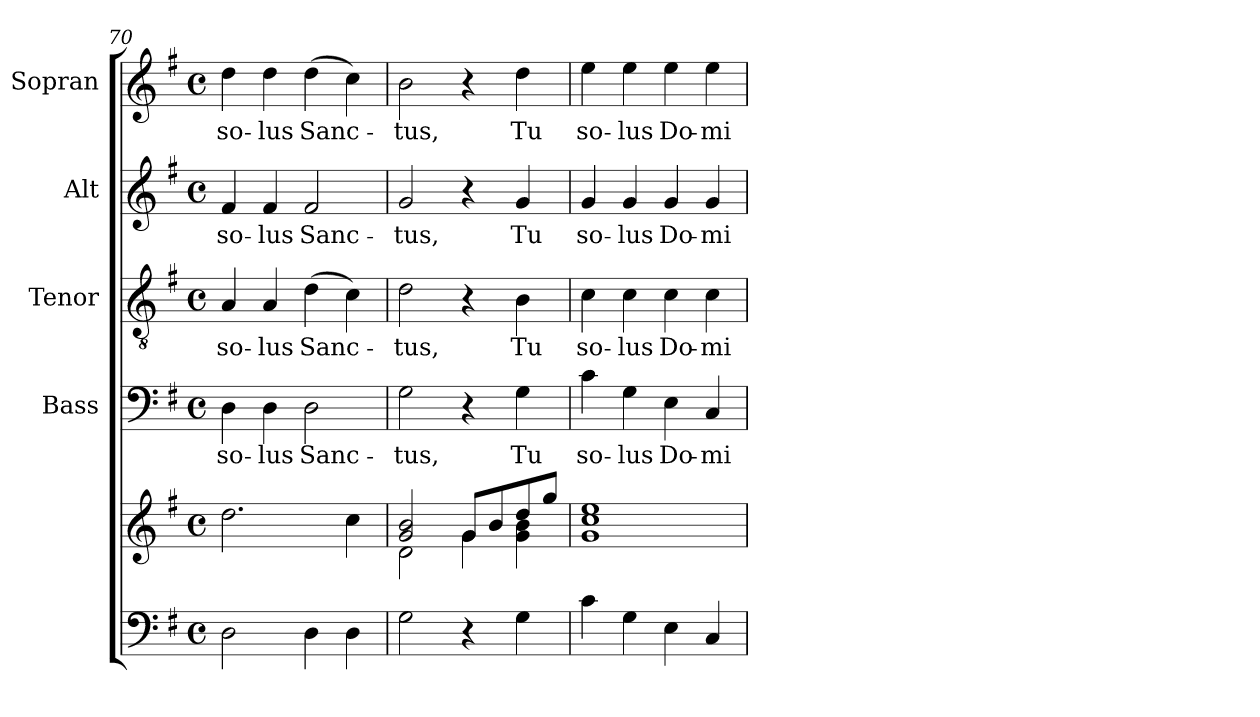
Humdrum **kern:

**kern	**kern	**kern	**text	**kern	**text	**kern	**text	**kern	**text
*part5	*part5	*part4	*part4	*part3	*part3	*part2	*part2	*part1	*part1
*staff6	*staff5	*staff4	*staff4	*staff3	*staff3	*staff2	*staff2	*staff1	*staff1
*	*	*I"Bass	*	*I"Tenor	*	*I"Alt	*	*I"Sopran	*
*	*	*I'B.	*	*I'T.	*	*I'A.	*	*I'S.	*
*clefF4	*clefG2	*clefF4	*	*clefGv2	*	*clefG2	*	*clefG2	*
*k[f#]	*k[f#]	*k[f#]	*	*k[f#]	*	*k[f#]	*	*k[f#]	*
*G:	*G:	*G:	*	*G:	*	*G:	*	*G:	*
*M4/4	*M4/4	*M4/4	*	*M4/4	*	*M4/4	*	*M4/4	*
*met(c)	*met(c)	*met(c)	*	*met(c)	*	*met(c)	*	*met(c)	*
=70	=70	=70	=70	=70	=70	=70	=70	=70	=70
!	!	!	!LO:LY:b	!	!LO:LY:b	!	!LO:LY:b	!	!LO:LY:b
2D\	2.dd\	4D\	so-	4A/	so-	4f#/	so-	4dd\	so-
!	!	!	!LO:LY:b	!	!LO:LY:b	!	!LO:LY:b	!	!LO:LY:b
.	.	4D\	-lus	4A/	-lus	4f#/	-lus	4dd\	-lus
!	!	!	!LO:LY:b	!	!LO:LY:b	!	!LO:LY:b	!	!LO:LY:b
4D\	.	2D\	Sanc-	(>4d\	Sanc-	2f#/	Sanc-	(>4dd\	Sanc-
4D\	4cc\	.	.	4c\)	.	.	.	4cc\)	.
=71	=71	=71	=71	=71	=71	=71	=71	=71	=71
*	*^	*	*	*	*	*	*	*	*
!	!	!	!	!LO:LY:b	!	!LO:LY:b	!	!LO:LY:b	!	!LO:LY:b
2G\	2g/ 2b/	2d\	2G\	-tus,	2d\	-tus,	2g/	-tus,	2b\	-tus,
4r	8g/L	4g\	4r	.	4r	.	4r	.	4r	.
.	8b/	.	.	.	.	.	.	.	.	.
!	!	!	!	!LO:LY:b	!	!LO:LY:b	!	!LO:LY:b	!	!LO:LY:b
4G\	8dd/	4g\ 4b\	4G\	Tu	4B\	Tu	4g/	Tu	4dd\	Tu
.	8gg/J	.	.	.	.	.	.	.	.	.
*	*v	*v	*	*	*	*	*	*	*	*
!!LO:LB:g=z
=72	=72	=72	=72	=72	=72	=72	=72	=72	=72
!	!	!	!LO:LY:b	!	!LO:LY:b	!	!LO:LY:b	!	!LO:LY:b
4c\	1g 1cc 1ee	4c\	so-	4c\	so-	4g/	so-	4ee\	so-
!	!	!	!LO:LY:b	!	!LO:LY:b	!	!LO:LY:b	!	!LO:LY:b
4G\	.	4G\	-lus	4c\	-lus	4g/	-lus	4ee\	-lus
!	!	!	!LO:LY:b	!	!LO:LY:b	!	!LO:LY:b	!	!LO:LY:b
4E\	.	4E\	Do-	4c\	Do-	4g/	Do-	4ee\	Do-
!	!	!	!LO:LY:b	!	!LO:LY:b	!	!LO:LY:b	!	!LO:LY:b
4C/	.	4C/	-mi-	4c\	-mi-	4g/	-mi-	4ee\	-mi-
=	=	=	=	=	=	=	=	=	=
*-	*-	*-	*-	*-	*-	*-	*-	*-	*-
